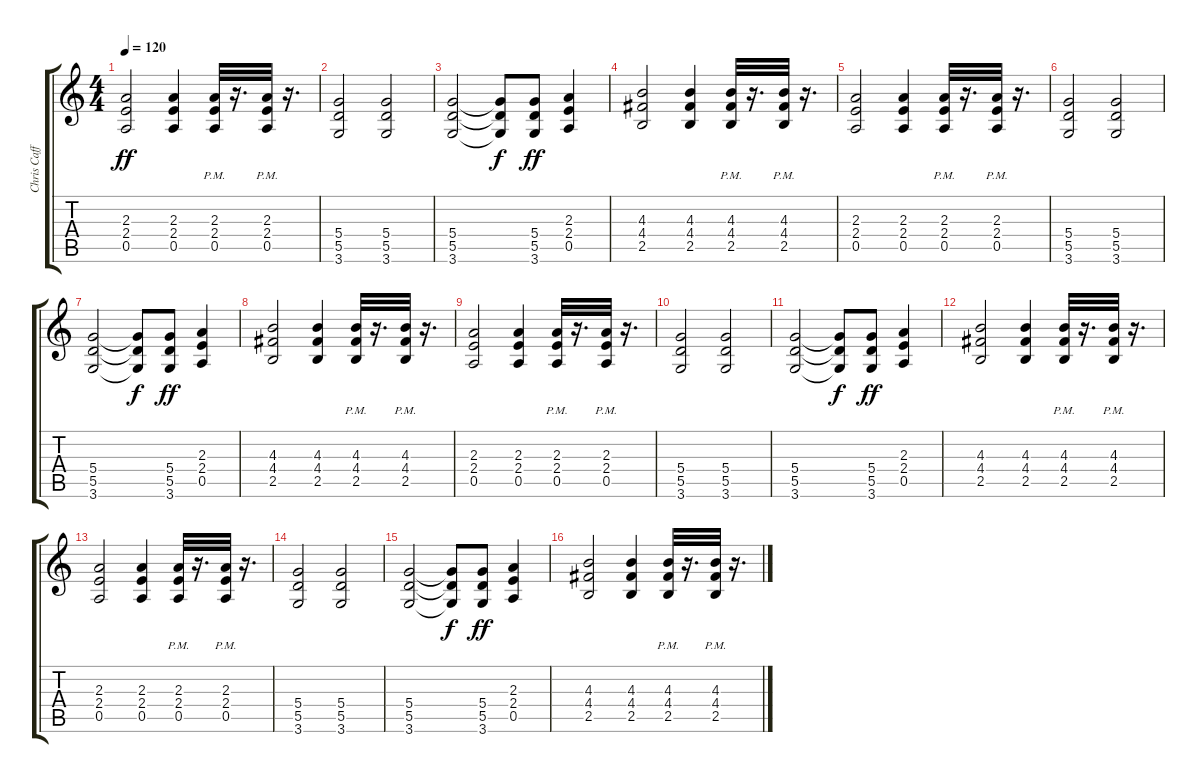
\track ("Chris Caffery" "Chris Caff") {instrument distortionguitar}
\staff {score tabs}
\tuning (E4 B3 G3 D3 A2 E2) {hide}
\ts (4 4)
\tempo 120
\clef g2
\ks c
(2.3 2.4 0.5).2{dy ff} (2.3 2.4 0.5).4 (2.3{pm} 2.4{pm} 0.5{pm}).32 r.16{d} (2.3{pm} 2.4{pm} 0.5{pm}).32 r.16{d} |
(5.4 5.5 3.6).2 (5.4 5.5 3.6).2 |
(5.4 5.5 3.6).2 (5.4{t} 5.5{t} 3.6{t}).8{dy f} (5.4 5.5 3.6).8{dy ff} (2.3 2.4 0.5).4 |
(4.3 4.4 2.5).2{volume 13} (4.3 4.4 2.5).4 (4.3{pm} 4.4{pm} 2.5{pm}).32 r.16{d} (4.3{pm} 4.4{pm} 2.5{pm}).32 r.16{d} |
(2.3 2.4 0.5).2 (2.3 2.4 0.5).4 (2.3{pm} 2.4{pm} 0.5{pm}).32 r.16{d} (2.3{pm} 2.4{pm} 0.5{pm}).32 r.16{d} |
(5.4 5.5 3.6).2 (5.4 5.5 3.6).2 |
(5.4 5.5 3.6).2 (5.4{t} 5.5{t} 3.6{t}).8{dy f} (5.4 5.5 3.6).8{dy ff} (2.3 2.4 0.5).4 |
(4.3 4.4 2.5).2{volume 13} (4.3 4.4 2.5).4 (4.3{pm} 4.4{pm} 2.5{pm}).32 r.16{d} (4.3{pm} 4.4{pm} 2.5{pm}).32 r.16{d} |
(2.3 2.4 0.5).2 (2.3 2.4 0.5).4 (2.3{pm} 2.4{pm} 0.5{pm}).32 r.16{d} (2.3{pm} 2.4{pm} 0.5{pm}).32 r.16{d} |
(5.4 5.5 3.6).2 (5.4 5.5 3.6).2 |
(5.4 5.5 3.6).2 (5.4{t} 5.5{t} 3.6{t}).8{dy f} (5.4 5.5 3.6).8{dy ff} (2.3 2.4 0.5).4 |
(4.3 4.4 2.5).2{volume 13} (4.3 4.4 2.5).4 (4.3{pm} 4.4{pm} 2.5{pm}).32 r.16{d} (4.3{pm} 4.4{pm} 2.5{pm}).32 r.16{d} |
(2.3 2.4 0.5).2 (2.3 2.4 0.5).4 (2.3{pm} 2.4{pm} 0.5{pm}).32 r.16{d} (2.3{pm} 2.4{pm} 0.5{pm}).32 r.16{d} |
(5.4 5.5 3.6).2 (5.4 5.5 3.6).2 |
(5.4 5.5 3.6).2 (5.4{t} 5.5{t} 3.6{t}).8{dy f} (5.4 5.5 3.6).8{dy ff} (2.3 2.4 0.5).4 |
(4.3 4.4 2.5).2{volume 13} (4.3 4.4 2.5).4 (4.3{pm} 4.4{pm} 2.5{pm}).32 r.16{d} (4.3{pm} 4.4{pm} 2.5{pm}).32 r.16{d}
